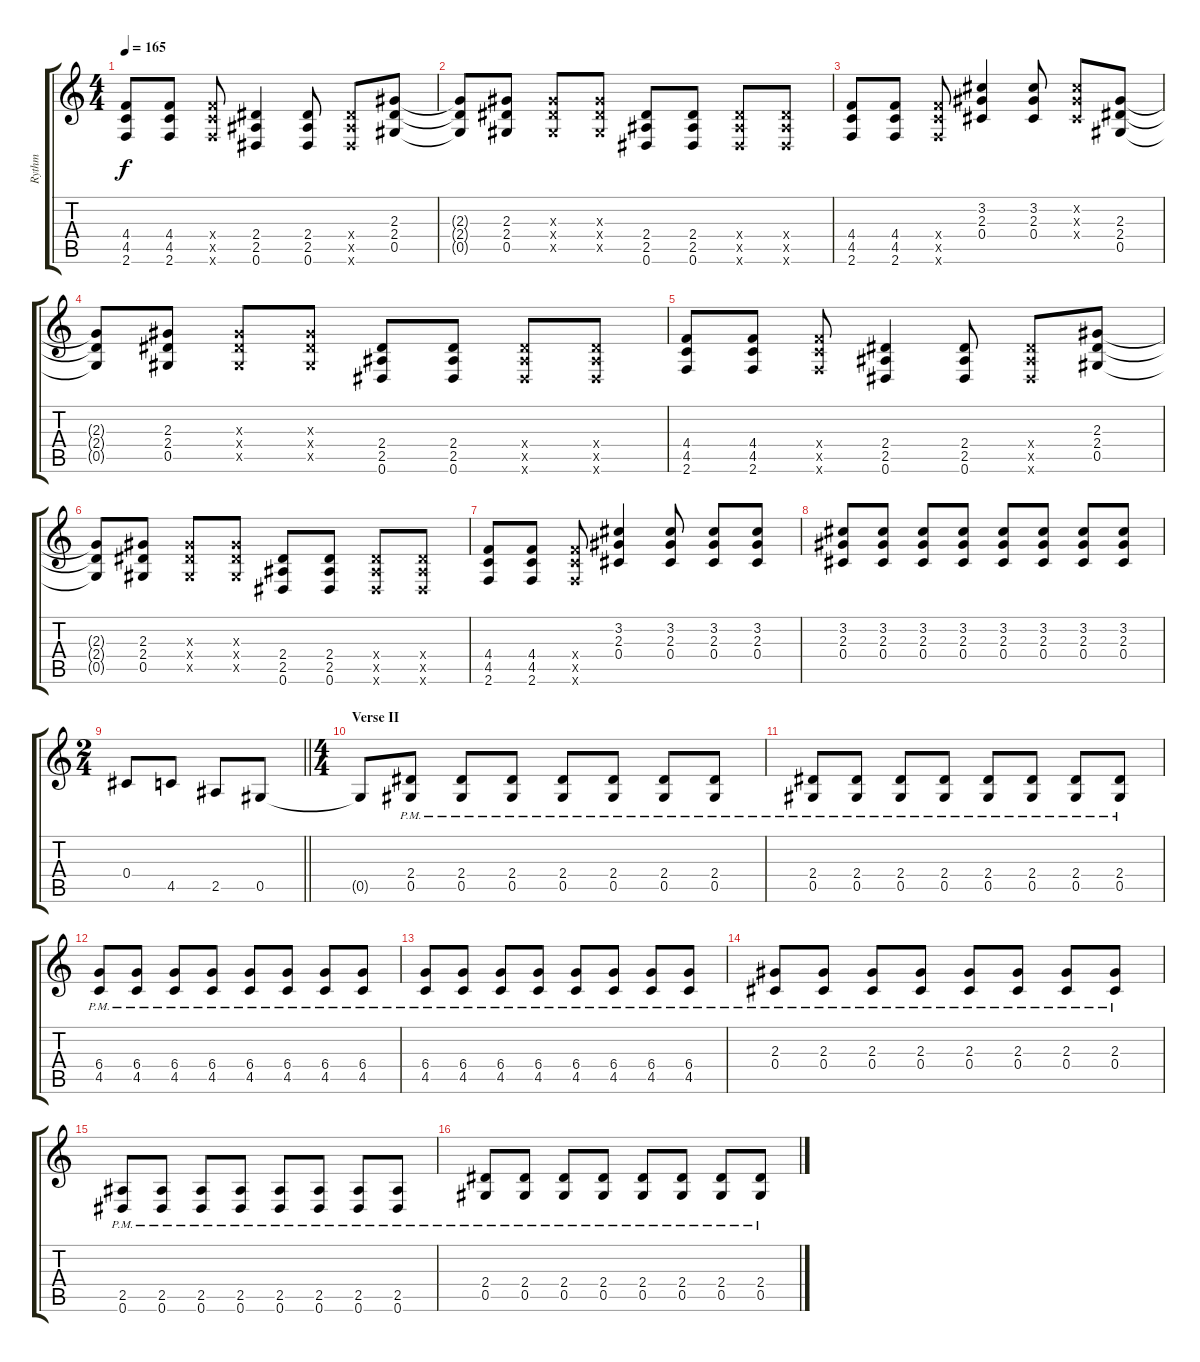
\track ("Rythm" "Rythm") {instrument overdrivenguitar}
\staff {score tabs}
\tuning (Eb4 Bb3 Gb3 Db3 Ab2 Eb2) {hide}
\ts (4 4)
\tempo 165
\clef g2
\ks c
(4.4 4.5 2.6).8{dy f} (4.4 4.5 2.6).8 (4.4{x} 4.5{x} 2.6{x}).8 (2.4 2.5 0.6).4 (2.4 2.5 0.6).8 (2.4{x} 2.5{x} 0.6{x}).8 (2.3 2.4 0.5).8 |
(2.3{t} 2.4{t} 0.5{t}).8 (2.3 2.4 0.5).8 (2.3{x} 2.4{x} 0.5{x}).8 (2.3{x} 2.4{x} 0.5{x}).8 (2.4 2.5 0.6).8 (2.4 2.5 0.6).8 (2.4{x} 2.5{x} 0.6{x}).8 (2.4{x} 2.5{x} 0.6{x}).8 |
(4.4 4.5 2.6).8 (4.4 4.5 2.6).8 (4.4{x} 4.5{x} 2.6{x}).8 (3.2 2.3 0.4).4 (3.2 2.3 0.4).8 (3.2{x} 2.3{x} 0.4{x}).8 (2.3 2.4 0.5).8 |
(2.3{t} 2.4{t} 0.5{t}).8 (2.3 2.4 0.5).8 (2.3{x} 2.4{x} 0.5{x}).8 (2.3{x} 2.4{x} 0.5{x}).8 (2.4 2.5 0.6).8 (2.4 2.5 0.6).8 (2.4{x} 2.5{x} 0.6{x}).8 (2.4{x} 2.5{x} 0.6{x}).8 |
(4.4 4.5 2.6).8 (4.4 4.5 2.6).8 (4.4{x} 4.5{x} 2.6{x}).8 (2.4 2.5 0.6).4 (2.4 2.5 0.6).8 (2.4{x} 2.5{x} 0.6{x}).8 (2.3 2.4 0.5).8 |
(2.3{t} 2.4{t} 0.5{t}).8 (2.3 2.4 0.5).8 (2.3{x} 2.4{x} 0.5{x}).8 (2.3{x} 2.4{x} 0.5{x}).8 (2.4 2.5 0.6).8 (2.4 2.5 0.6).8 (2.4{x} 2.5{x} 0.6{x}).8 (2.4{x} 2.5{x} 0.6{x}).8 |
(4.4 4.5 2.6).8 (4.4 4.5 2.6).8 (4.4{x} 4.5{x} 2.6{x}).8 (3.2 2.3 0.4).4 (3.2 2.3 0.4).8 (3.2 2.3 0.4).8 (3.2 2.3 0.4).8 |
(3.2 2.3 0.4).8 (3.2 2.3 0.4).8 (3.2 2.3 0.4).8 (3.2 2.3 0.4).8 (3.2 2.3 0.4).8 (3.2 2.3 0.4).8 (3.2 2.3 0.4).8 (3.2 2.3 0.4).8 |
\ts (2 4)
\barLineRight lightlight
0.4.8 4.5.8 2.5.8 0.5.8 |
\ts (4 4)
\section ("" "Verse II")
0.5{t}.8 (2.4{pm} 0.5{pm}).8 (2.4{pm} 0.5{pm}).8 (2.4{pm} 0.5{pm}).8 (2.4{pm} 0.5{pm}).8 (2.4{pm} 0.5{pm}).8 (2.4{pm} 0.5{pm}).8 (2.4{pm} 0.5{pm}).8 |
(2.4{pm} 0.5{pm}).8 (2.4{pm} 0.5{pm}).8 (2.4{pm} 0.5{pm}).8 (2.4{pm} 0.5{pm}).8 (2.4{pm} 0.5{pm}).8 (2.4{pm} 0.5{pm}).8 (2.4{pm} 0.5{pm}).8 (2.4{pm} 0.5{pm}).8 |
(6.4{pm} 4.5{pm}).8 (6.4{pm} 4.5{pm}).8 (6.4{pm} 4.5{pm}).8 (6.4{pm} 4.5{pm}).8 (6.4{pm} 4.5{pm}).8 (6.4{pm} 4.5{pm}).8 (6.4{pm} 4.5{pm}).8 (6.4{pm} 4.5{pm}).8 |
(6.4{pm} 4.5{pm}).8 (6.4{pm} 4.5{pm}).8 (6.4{pm} 4.5{pm}).8 (6.4{pm} 4.5{pm}).8 (6.4{pm} 4.5{pm}).8 (6.4{pm} 4.5{pm}).8 (6.4{pm} 4.5{pm}).8 (6.4{pm} 4.5{pm}).8 |
(2.3{pm} 0.4{pm}).8 (2.3{pm} 0.4{pm}).8 (2.3{pm} 0.4{pm}).8 (2.3{pm} 0.4{pm}).8 (2.3{pm} 0.4{pm}).8 (2.3{pm} 0.4{pm}).8 (2.3{pm} 0.4{pm}).8 (2.3{pm} 0.4{pm}).8 |
(2.5{pm} 0.6{pm}).8 (2.5{pm} 0.6{pm}).8 (2.5{pm} 0.6{pm}).8 (2.5{pm} 0.6{pm}).8 (2.5{pm} 0.6{pm}).8 (2.5{pm} 0.6{pm}).8 (2.5{pm} 0.6{pm}).8 (2.5{pm} 0.6{pm}).8 |
(2.4{pm} 0.5{pm}).8 (2.4{pm} 0.5{pm}).8 (2.4{pm} 0.5{pm}).8 (2.4{pm} 0.5{pm}).8 (2.4{pm} 0.5{pm}).8 (2.4{pm} 0.5{pm}).8 (2.4{pm} 0.5{pm}).8 (2.4{pm} 0.5{pm}).8
